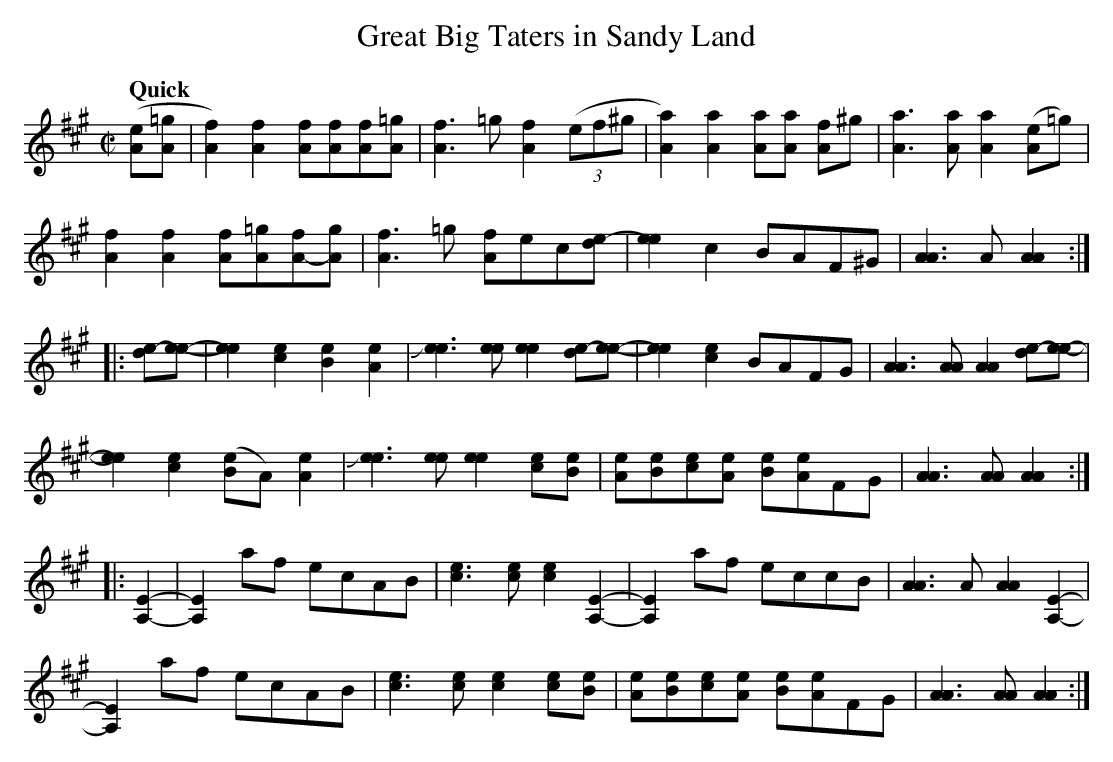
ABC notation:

X:1
T:Great Big Taters in Sandy Land
M:C|
L:1/8
Q:"Quick"
K:A
([Ae][A=g]|[A2f2])[A2f2][Af][Af][Af][A=g]|[A3f3]=g [A2f2] ((3ef^g|[A2a2])[A2a2][Aa][Aa] [Af]^g|[A3a3][Aa][A2a2]([Ae]=g)|
[A2f2][A2f2][Af][A=g][Af]-[Ag]|[A3f3]=g [Af]ec[de]-|[e2e2]c2 BAF^G|[A3A3]A [A2A2]:|
|:[de]-[ee]-|[e2e2][c2e2][B2e2][A2e2]|+slide+[e3e3][ee] [e2e2][de]-[ee]-|[e2e2][c2e2]BAFG|[A3A3][AA][A2A2][de]-[ee]-|
[e2e2][c2e2]([Be]A)[A2e2]|+slide+[e3e3][ee] [e2e2][ce][Be]|[Ae][Be][ce][Ae] [Be][Ae]FG|[A3A3][AA][A2A2]:|
|:[A,2E2]-|[A,2E2]af ecAB|[c3e3][ce] [c2e2][A,2E2]-|[A,2E2]af eccB|[A3A3]A [A2A2][A,2E2]-|
[A,2E2] af ecAB|[c3e3][ce] [c2e2][ce][Be]|[Ae][Be][ce][Ae] [Be][Ae]FG|[A3A3][AA][A2A2]:|
